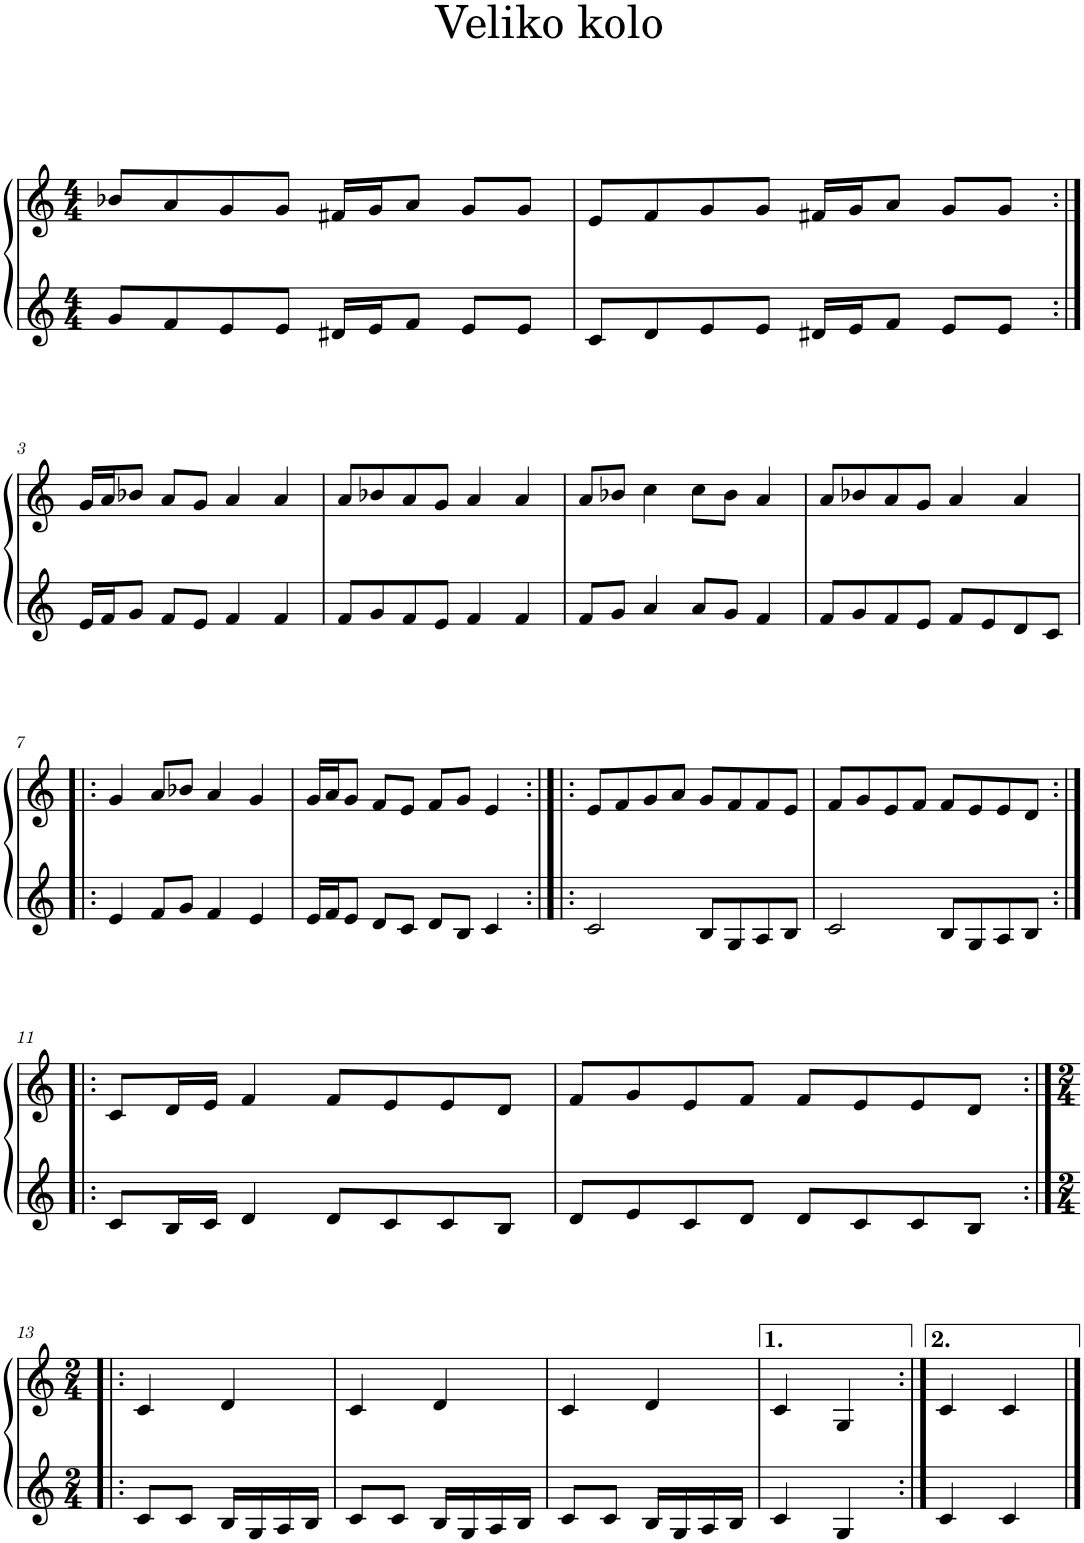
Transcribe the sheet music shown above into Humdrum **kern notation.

**kern	**kern
*part2	*part1
*staff2	*staff1
*I"Piano	*I"Piano
*I'Pno	*I'Pno
*clefG2	*clefG2
*k[]	*k[]
*M4/4	*M4/4
=1	=1
8g/L	8b-X/L
8f/	8a/
8e/	8g/
8e/J	8g/J
16d#X/LL	16f#X/LL
16e/J	16g/J
8f/J	8a/J
8e/L	8g/L
8e/J	8g/J
=2	=2
8c/L	8e/L
8d/	8f/
8e/	8g/
8e/J	8g/J
16d#X/LL	16f#X/LL
16e/J	16g/J
8f/J	8a/J
8e/L	8g/L
8e/J	8g/J
!!LO:LB:g=z
=3:|!	=3:|!
16e/LL	16g/LL
16f/J	16a/J
8g/J	8b-X/J
8f/L	8a/L
8e/J	8g/J
4f/	4a/
4f/	4a/
=4	=4
8f/L	8a/L
8g/	8b-X/
8f/	8a/
8e/J	8g/J
4f/	4a/
4f/	4a/
=5	=5
8f/L	8a/L
8g/J	8b-X/J
4a/	4cc\
8a/L	8cc\L
8g/J	8b-\J
4f/	4a/
=6	=6
8f/L	8a/L
8g/	8b-X/
8f/	8a/
8e/J	8g/J
8f/L	4a/
8e/	.
8d/	4a/
8c/J	.
!!LO:LB:g=z
=7!|:	=7!|:
4e/	4g/
8f/L	8a/L
8g/J	8b-X/J
4f/	4a/
4e/	4g/
=8	=8
16e/LL	16g/LL
16f/J	16a/J
8e/J	8g/J
8d/L	8f/L
8c/J	8e/J
8d/L	8f/L
8B/J	8g/J
4c/	4e/
=9:|!|:	=9:|!|:
2c/	8e/L
.	8f/
.	8g/
.	8a/J
8B/L	8g/L
8G/	8f/
8A/	8f/
8B/J	8e/J
=10	=10
2c/	8f/L
.	8g/
.	8e/
.	8f/J
8B/L	8f/L
8G/	8e/
8A/	8e/
8B/J	8d/J
!!LO:LB:g=z
=11:|!|:	=11:|!|:
8c/L	8c/L
16B/L	16d/L
16c/JJ	16e/JJ
4d/	4f/
8d/L	8f/L
8c/	8e/
8c/	8e/
8B/J	8d/J
=12	=12
8d/L	8f/L
8e/	8g/
8c/	8e/
8d/J	8f/J
8d/L	8f/L
8c/	8e/
8c/	8e/
8B/J	8d/J
!!LO:LB:g=z
=13:|!|:	=13:|!|:
*M2/4	*M2/4
8c/L	4c/
8c/J	.
16B/LL	4d/
16G/	.
16A/	.
16B/JJ	.
=14	=14
8c/L	4c/
8c/J	.
16B/LL	4d/
16G/	.
16A/	.
16B/JJ	.
=15	=15
8c/L	4c/
8c/J	.
16B/LL	4d/
16G/	.
16A/	.
16B/JJ	.
=16	=16
4c/	4c/
4G/	4G/
=17:|!	=17:|!
4c/	4c/
4c/	4c/
==	==
*-	*-
